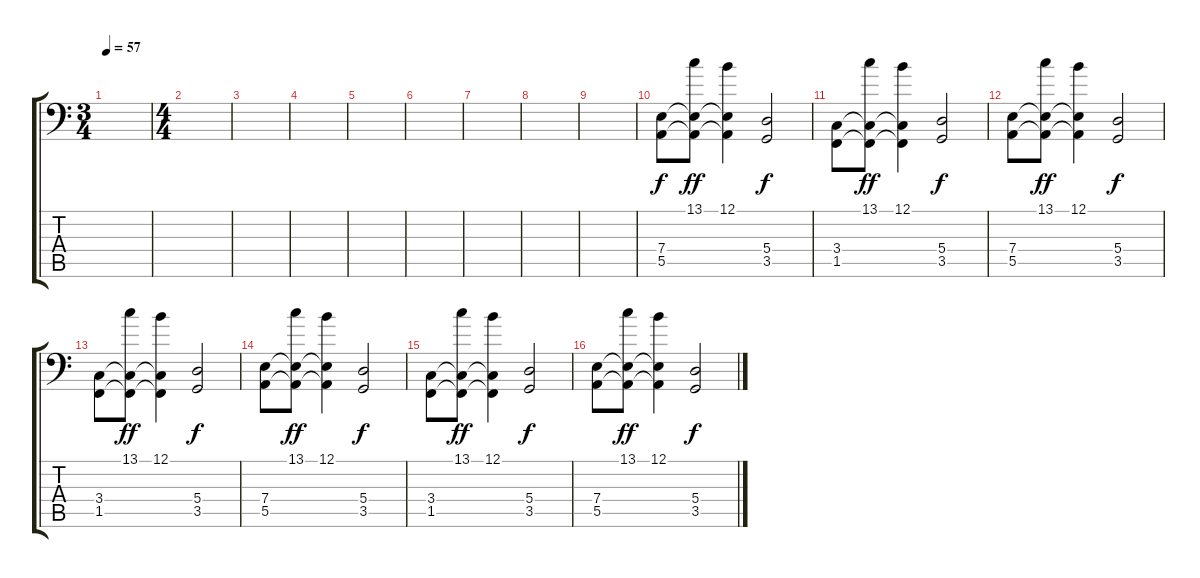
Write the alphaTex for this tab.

\track "" {instrument stringensemble2}
\staff {score tabs}
\tuning (B3 Gb3 D3 A2 E2 A1) {hide}
\ts (3 4)
\tempo 57
\clef f4
\ks c
|
\ts (4 4)
|
|
|
|
|
|
|
|
(7.4 5.5).8 (13.1 7.4{t} 5.5{t}).8{dy ff} (12.1 7.4{t} 5.5{t}).4 (5.4 3.5).2{dy f} |
(3.4 1.5).8 (13.1 3.4{t} 1.5{t}).8{dy ff} (12.1 3.4{t} 1.5{t}).4 (5.4 3.5).2{dy f} |
(7.4 5.5).8 (13.1 7.4{t} 5.5{t}).8{dy ff} (12.1 7.4{t} 5.5{t}).4 (5.4 3.5).2{dy f} |
(3.4 1.5).8 (13.1 3.4{t} 1.5{t}).8{dy ff} (12.1 3.4{t} 1.5{t}).4 (5.4 3.5).2{dy f} |
(7.4 5.5).8 (13.1 7.4{t} 5.5{t}).8{dy ff} (12.1 7.4{t} 5.5{t}).4 (5.4 3.5).2{dy f} |
(3.4 1.5).8 (13.1 3.4{t} 1.5{t}).8{dy ff} (12.1 3.4{t} 1.5{t}).4 (5.4 3.5).2{dy f} |
(7.4 5.5).8 (13.1 7.4{t} 5.5{t}).8{dy ff} (12.1 7.4{t} 5.5{t}).4 (5.4 3.5).2{dy f}
